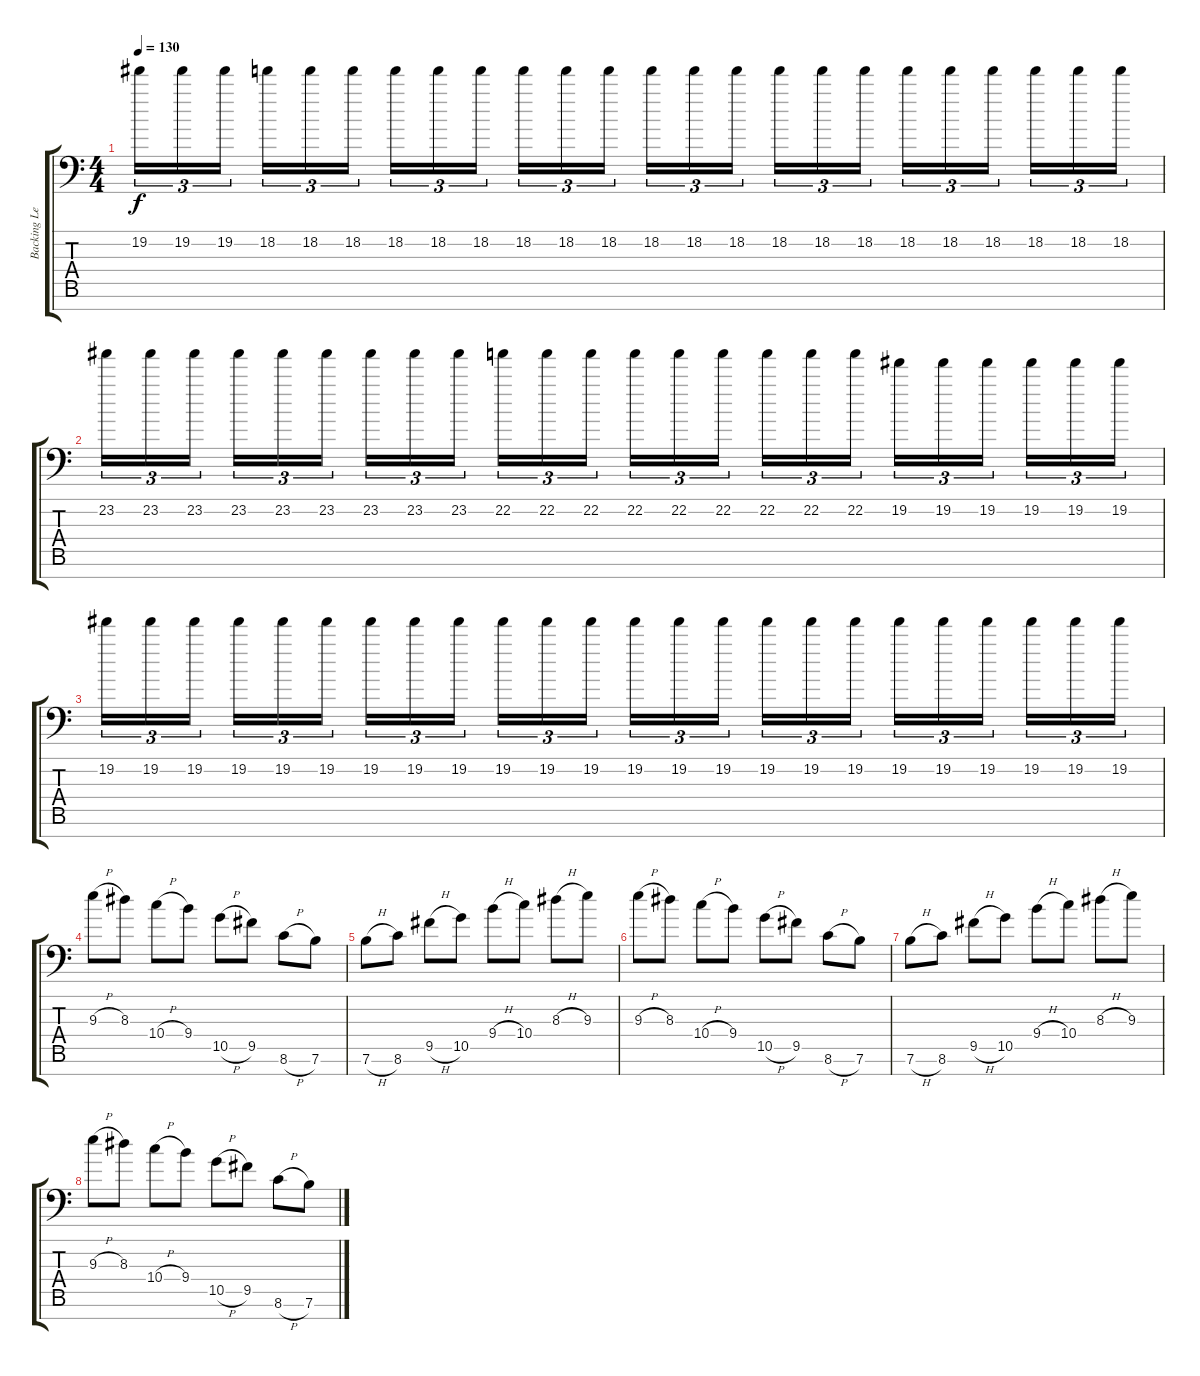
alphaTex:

\track ("Backing Lead" "Backing Le") {instrument distortionguitar}
\staff {score tabs}
\tuning (E4 B3 G3 D3 A2 E2 A1) {hide}
\ts (4 4)
\tempo 130
\clef f4
\ks c
19.2.16{tu (3 2) dy f} 19.2.16{tu (3 2)} 19.2.16{tu (3 2) beam splitsecondary} 18.2.16{tu (3 2)} 18.2.16{tu (3 2)} 18.2.16{tu (3 2)} 18.2.16{tu (3 2)} 18.2.16{tu (3 2)} 18.2.16{tu (3 2) beam splitsecondary} 18.2.16{tu (3 2)} 18.2.16{tu (3 2)} 18.2.16{tu (3 2)} 18.2.16{tu (3 2)} 18.2.16{tu (3 2)} 18.2.16{tu (3 2) beam splitsecondary} 18.2.16{tu (3 2)} 18.2.16{tu (3 2)} 18.2.16{tu (3 2)} 18.2.16{tu (3 2)} 18.2.16{tu (3 2)} 18.2.16{tu (3 2) beam splitsecondary} 18.2.16{tu (3 2)} 18.2.16{tu (3 2)} 18.2.16{tu (3 2)} |
23.2.16{tu (3 2)} 23.2.16{tu (3 2)} 23.2.16{tu (3 2) beam splitsecondary} 23.2.16{tu (3 2)} 23.2.16{tu (3 2)} 23.2.16{tu (3 2)} 23.2.16{tu (3 2)} 23.2.16{tu (3 2)} 23.2.16{tu (3 2) beam splitsecondary} 22.2.16{tu (3 2)} 22.2.16{tu (3 2)} 22.2.16{tu (3 2)} 22.2.16{tu (3 2)} 22.2.16{tu (3 2)} 22.2.16{tu (3 2) beam splitsecondary} 22.2.16{tu (3 2)} 22.2.16{tu (3 2)} 22.2.16{tu (3 2)} 19.2.16{tu (3 2)} 19.2.16{tu (3 2)} 19.2.16{tu (3 2) beam splitsecondary} 19.2.16{tu (3 2)} 19.2.16{tu (3 2)} 19.2.16{tu (3 2)} |
19.2.16{tu (3 2)} 19.2.16{tu (3 2)} 19.2.16{tu (3 2) beam splitsecondary} 19.2.16{tu (3 2)} 19.2.16{tu (3 2)} 19.2.16{tu (3 2)} 19.2.16{tu (3 2)} 19.2.16{tu (3 2)} 19.2.16{tu (3 2) beam splitsecondary} 19.2.16{tu (3 2)} 19.2.16{tu (3 2)} 19.2.16{tu (3 2)} 19.2.16{tu (3 2)} 19.2.16{tu (3 2)} 19.2.16{tu (3 2) beam splitsecondary} 19.2.16{tu (3 2)} 19.2.16{tu (3 2)} 19.2.16{tu (3 2)} 19.2.16{tu (3 2)} 19.2.16{tu (3 2)} 19.2.16{tu (3 2) beam splitsecondary} 19.2.16{tu (3 2)} 19.2.16{tu (3 2)} 19.2.16{tu (3 2)} |
9.3{h}.8 8.3.8 10.4{h}.8 9.4.8 10.5{h}.8 9.5.8 8.6{h}.8 7.6.8 |
7.6{h}.8 8.6.8 9.5{h}.8 10.5.8 9.4{h}.8 10.4.8 8.3{h}.8 9.3.8 |
9.3{h}.8 8.3.8 10.4{h}.8 9.4.8 10.5{h}.8 9.5.8 8.6{h}.8 7.6.8 |
7.6{h}.8 8.6.8 9.5{h}.8 10.5.8 9.4{h}.8 10.4.8 8.3{h}.8 9.3.8 |
9.3{h}.8 8.3.8 10.4{h}.8 9.4.8 10.5{h}.8 9.5.8 8.6{h}.8 7.6.8
